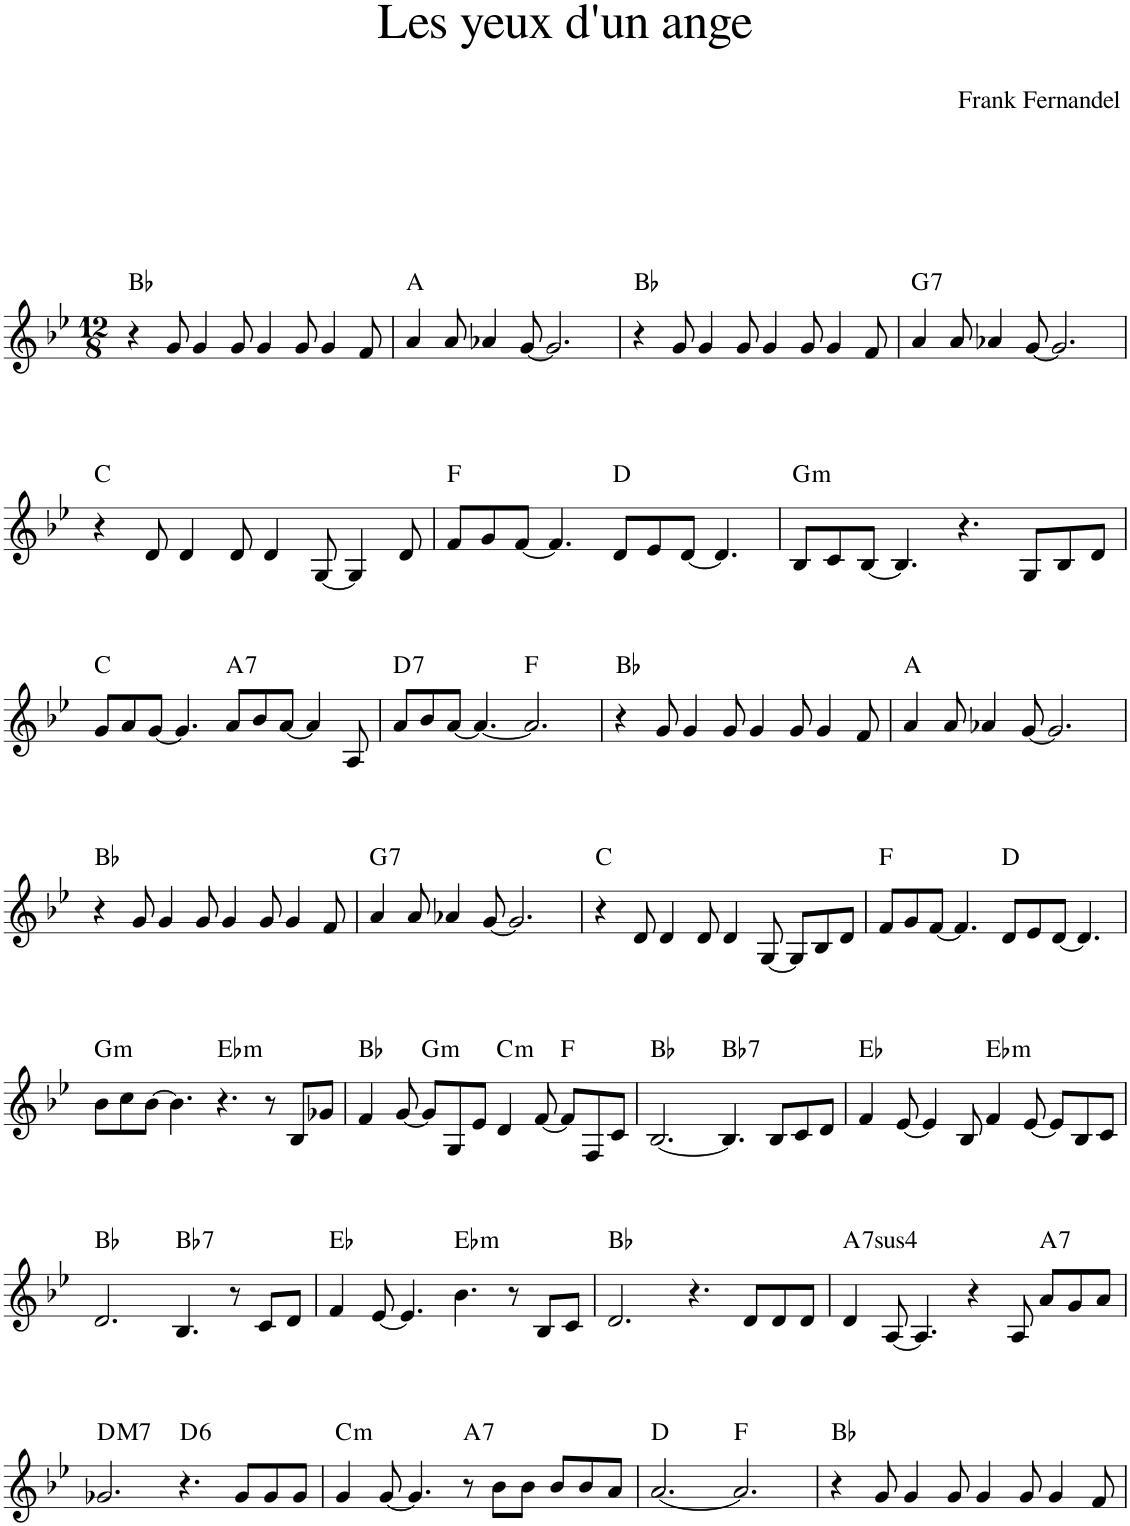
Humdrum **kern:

**kern	**harte
*part1	*part1
*staff1	*
*I"Piano	*
*I'Pno.	*
*clefG2	*
*k[b-e-]	*
*M12/8	*
=1	=1
4r	Bb:maj
8g/	.
4g/	.
8g/	.
4g/	.
8g/	.
4g/	.
8f/	.
=2	=2
4a/	A:maj
8a/	.
4a-X/	.
[8g/	.
2.g/]	.
=3	=3
4r	Bb:maj
8g/	.
4g/	.
8g/	.
4g/	.
8g/	.
4g/	.
8f/	.
=4	=4
!	!LO:H:kt=7
4a/	G:7
8a/	.
4a-X/	.
[8g/	.
2.g/]	.
!!LO:LB:g=z
=5	=5
4r	C:maj
8d/	.
4d/	.
8d/	.
4d/	.
[8G/	.
4G/]	.
8d/	.
=6	=6
8f/L	F:maj
8g/	.
[8f/J	.
4.f/]	.
8d/L	D:maj
8e-/	.
[8d/J	.
4.d/]	.
=7	=7
!	!LO:H:kt=m
8B-/L	G:min
8c/	.
[8B-/J	.
4.B-/]	.
4.r	.
8G/L	.
8B-/	.
8d/J	.
!!LO:LB:g=z
=8	=8
8g/L	C:maj
8a/	.
[8g/J	.
4.g/]	.
!	!LO:H:kt=7
8a/L	A:7
8b-/	.
[8a/J	.
4a/]	.
8A/	.
=9	=9
!	!LO:H:kt=7
8a/L	D:7
8b-/	.
[8a/J	.
4.a/_	.
2.a/]	F:maj
=10	=10
4r	Bb:maj
8g/	.
4g/	.
8g/	.
4g/	.
8g/	.
4g/	.
8f/	.
=11	=11
4a/	A:maj
8a/	.
4a-X/	.
[8g/	.
2.g/]	.
!!LO:LB:g=z
=12	=12
4r	Bb:maj
8g/	.
4g/	.
8g/	.
4g/	.
8g/	.
4g/	.
8f/	.
=13	=13
!	!LO:H:kt=7
4a/	G:7
8a/	.
4a-X/	.
[8g/	.
2.g/]	.
=14	=14
4r	C:maj
8d/	.
4d/	.
8d/	.
4d/	.
[8G/	.
8G/L]	.
8B-/	.
8d/J	.
=15	=15
8f/L	F:maj
8g/	.
[8f/J	.
4.f/]	.
8d/L	D:maj
8e-/	.
[8d/J	.
4.d/]	.
!!LO:LB:g=z
=16	=16
!	!LO:H:kt=m
8b-\L	G:min
8cc\	.
[8b-\J	.
4.b-\]	.
!	!LO:H:kt=m
4.r	Eb:min
8r	.
8B-/L	.
8g-X/J	.
=17	=17
4f/	Bb:maj
[8g/	.
!	!LO:H:kt=m
8g/L]	G:min
8G/	.
8e-/J	.
!	!LO:H:kt=m
4d/	C:min
[8f/	.
8f/L]	F:maj
8F/	.
8c/J	.
=18	=18
[2.B-/	Bb:maj
!	!LO:H:kt=7
4.B-/]	Bb:7
8B-/L	.
8c/	.
8d/J	.
=19	=19
4f/	Eb:maj
[8e-/	.
4e-/]	.
8B-/	.
!	!LO:H:kt=m
4f/	Eb:min
[8e-/	.
8e-/L]	.
8B-/	.
8c/J	.
!!LO:LB:g=z
=20	=20
2.d/	Bb:maj
!	!LO:H:kt=7
4.B-/	Bb:7
8r	.
8c/L	.
8d/J	.
=21	=21
4f/	Eb:maj
[8e-/	.
4.e-/]	.
!	!LO:H:kt=m
4.b-\	Eb:min
8r	.
8B-/L	.
8c/J	.
=22	=22
2.d/	Bb:maj
4.r	.
8d/L	.
8d/	.
8d/J	.
=23	=23
!	!LO:H:kt=74
4d/	A:sus4(7)
[8A/	.
4.A/]	.
4r	.
8A/	.
!	!LO:H:kt=7
8a/L	A:7
8g/	.
8a/J	.
!!LO:LB:g=z
=24	=24
!	!LO:H:kt=M7
2.g-X/	D:maj7
!	!LO:H:kt=6
4.r	D:maj6
8g-/L	.
8g-/	.
8g-/J	.
=25	=25
!	!LO:H:kt=m
4g/	C:min
[8g/	.
4.g/]	.
!	!LO:H:kt=7
8r	A:7
8b-\L	.
8b-\J	.
8b-/L	.
8b-/	.
8a/J	.
=26	=26
[2.a/	D:maj
2.a/]	F:maj
=27	=27
4r	Bb:maj
8g/	.
4g/	.
8g/	.
4g/	.
8g/	.
4g/	.
8f/	.
=	=
*-	*-
